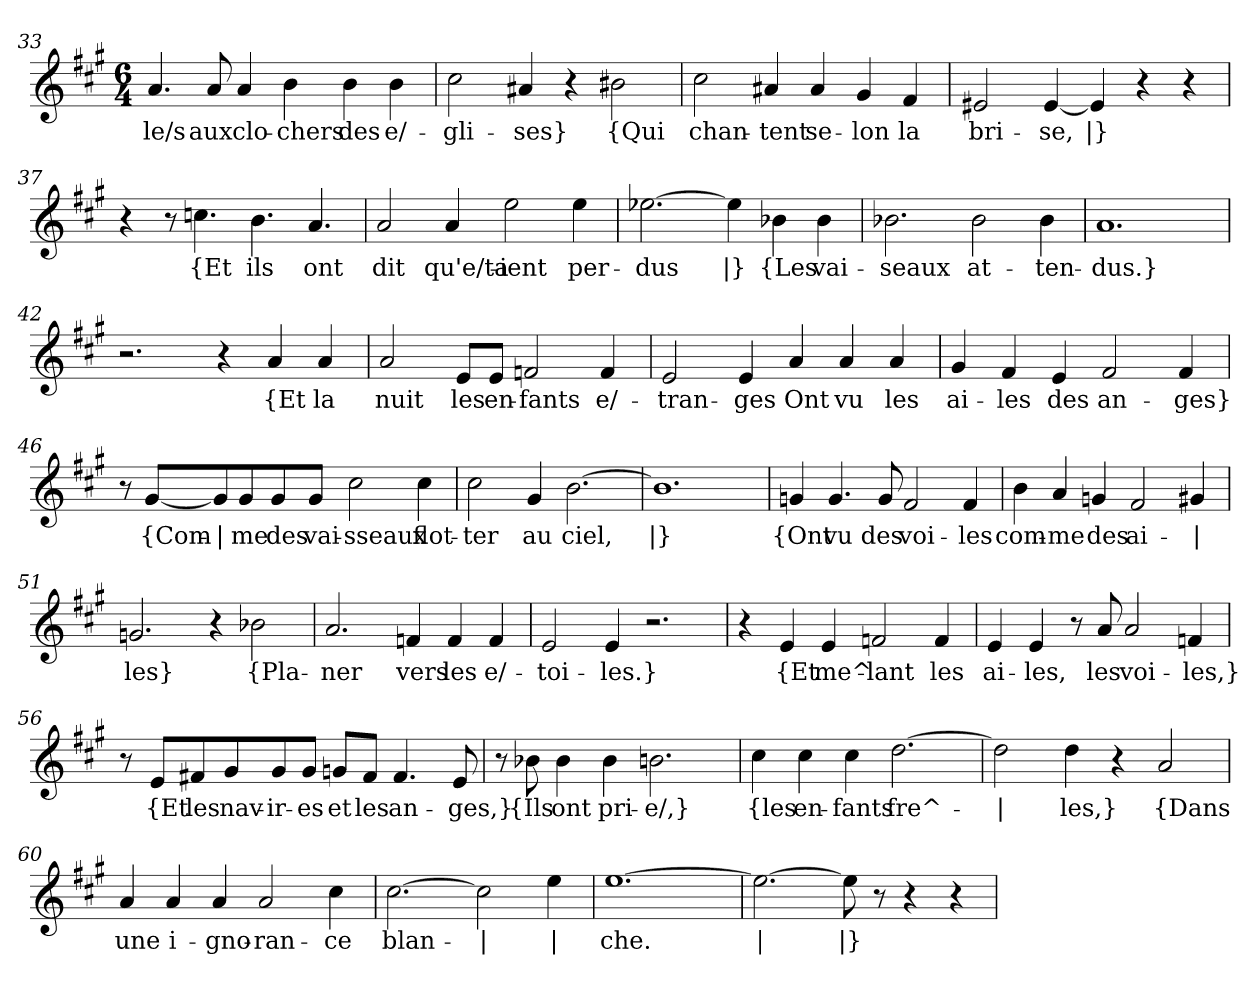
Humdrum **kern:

**kern	**text
*part1	*part1
*staff1	*staff1
*clefG2	*
*k[f#c#g#]	*
*M6/4	*
=33	=33
!	!LO:LY:b
4.a/	-le/s
!	!LO:LY:b
8a/	aux
!	!LO:LY:b
4a/	clo-
!	!LO:LY:b
4b\	-chers
!	!LO:LY:b
4b\	des
!	!LO:LY:b
4b\	e/-
=34	=34
!	!LO:LY:b
2cc#\	-gli-
!	!LO:LY:b
4a#X/	-ses}
4r	.
!	!LO:LY:b
2b#X\	{Qui
=35	=35
!	!LO:LY:b
2cc#\	chan-
!	!LO:LY:b
4a#X/	-tent
!	!LO:LY:b
4a#/	se-
!	!LO:LY:b
4g#/	-lon
!	!LO:LY:b
4f#/	la
!!LO:LB:g=z
=36	=36
!	!LO:LY:b
2e#X/	bri-
!	!LO:LY:b
[4e#/	-se,
!	!LO:LY:b
4e#/]	|}
4r	.
4r	.
=37	=37
4r	.
8r	.
!	!LO:LY:b
4.ccn\	{Et
!	!LO:LY:b
4.b\	ils
!	!LO:LY:b
4.a/	ont
=38	=38
!	!LO:LY:b
2a/	dit
!	!LO:LY:b
4a/	qu'e/ta-
!	!LO:LY:b
2ee\	-ient
!	!LO:LY:b
4ee\	per-
=39	=39
!	!LO:LY:b
[2.ee-X\	-dus
!	!LO:LY:b
4ee-\]	|}
!	!LO:LY:b
4b-X\	{Les
!	!LO:LY:b
4b-\	vai-
=40	=40
!	!LO:LY:b
2.b-X\	-seaux
!	!LO:LY:b
2b-\	at-
!	!LO:LY:b
4b-\	-ten-
!!LO:LB:g=z
=41	=41
!	!LO:LY:b
1.a	-dus.}
=42	=42
2.r	.
4r	.
!	!LO:LY:b
4a/	{Et
!	!LO:LY:b
4a/	la
=43	=43
!	!LO:LY:b
2a/	nuit
!	!LO:LY:b
8e/L	les
!	!LO:LY:b
8e/J	en-
!	!LO:LY:b
2fn/	-fants
!	!LO:LY:b
4f/	e/-
=44	=44
!	!LO:LY:b
2e/	-tran-
!	!LO:LY:b
4e/	-ges
!	!LO:LY:b
4a/	Ont
!	!LO:LY:b
4a/	vu
!	!LO:LY:b
4a/	les
=45	=45
!	!LO:LY:b
4g#/	ai-
!	!LO:LY:b
4f#/	-les
!	!LO:LY:b
4e/	des
!	!LO:LY:b
2f#/	an-
!	!LO:LY:b
4f#/	-ges}
!!LO:LB:g=z
=46	=46
8r	.
!	!LO:LY:b
[8g#/L	{Com-
!	!LO:LY:b
8g#/]	|
!	!LO:LY:b
8g#/	-me
!	!LO:LY:b
8g#/	des
!	!LO:LY:b
8g#/J	vai-
!	!LO:LY:b
2cc#\	-sseaux
!	!LO:LY:b
4cc#\	flot-
=47	=47
!	!LO:LY:b
2cc#\	-ter
!	!LO:LY:b
4g#/	au
!	!LO:LY:b
[2.b\	ciel,
=48	=48
!	!LO:LY:b
1.b]	|}
=49	=49
!	!LO:LY:b
4gn/	{Ont
!	!LO:LY:b
4.g/	vu
!	!LO:LY:b
8g/	des
!	!LO:LY:b
2f#/	voi-
!	!LO:LY:b
4f#/	-les
!!LO:PB:g=z
=50	=50
!	!LO:LY:b
4b\	com-
!	!LO:LY:b
4a/	-me
!	!LO:LY:b
4gn/	des
!	!LO:LY:b
2f#/	ai-
!	!LO:LY:b
4g#X/	|
=51	=51
!	!LO:LY:b
2.gn/	-les}
4r	.
!	!LO:LY:b
2b-X\	{Pla-
=52	=52
!	!LO:LY:b
2.a/	-ner
!	!LO:LY:b
4fn/	vers
!	!LO:LY:b
4f/	les
!	!LO:LY:b
4f/	e/-
=53	=53
!	!LO:LY:b
2e/	-toi-
!	!LO:LY:b
4e/	-les.}
2.r	.
=54	=54
4r	.
!	!LO:LY:b
4e/	{Et
!	!LO:LY:b
4e/	me^-
!	!LO:LY:b
2fn/	-lant
!	!LO:LY:b
4f/	les
!!LO:LB:g=z
=55	=55
!	!LO:LY:b
4e/	ai-
!	!LO:LY:b
4e/	-les,
8r	.
!	!LO:LY:b
8a/	les
!	!LO:LY:b
2a/	voi-
!	!LO:LY:b
4fn/	-les,}
=56	=56
8r	.
!	!LO:LY:b
8e/L	{Et
!	!LO:LY:b
8f#X/	les
!	!LO:LY:b
8g#/	nav-
!	!LO:LY:b
8g#/	-ir-
!	!LO:LY:b
8g#/J	-es
!	!LO:LY:b
8gn/L	et
!	!LO:LY:b
8f#/J	les
!	!LO:LY:b
4.f#/	an-
!	!LO:LY:b
8e/	-ges,}
=57	=57
8r	.
!	!LO:LY:b
8b-X\	{Ils
!	!LO:LY:b
4b-\	ont
!	!LO:LY:b
4b-\	pri-
!	!LO:LY:b
2.bn\	-e/,}
!!LO:LB:g=z
=58	=58
!	!LO:LY:b
4cc#\	{les
!	!LO:LY:b
4cc#\	en-
!	!LO:LY:b
4cc#\	-fants
!	!LO:LY:b
[2.dd\	fre^-
=59	=59
!	!LO:LY:b
2dd\]	|
!	!LO:LY:b
4dd\	-les,}
4r	.
!	!LO:LY:b
2a/	{Dans
=60	=60
!	!LO:LY:b
4a/	une
!	!LO:LY:b
4a/	i-
!	!LO:LY:b
4a/	-gno-
!	!LO:LY:b
2a/	-ran-
!	!LO:LY:b
4cc#\	-ce
=61	=61
!	!LO:LY:b
[2.cc#\	blan-
!	!LO:LY:b
2cc#\]	|
!	!LO:LY:b
4ee\	|
=62	=62
!	!LO:LY:b
[1.ee	-che.
=63	=63
!	!LO:LY:b
2.ee\_	|
!	!LO:LY:b
8ee\]	|}
8r	.
4r	.
4r	.
=	=
*-	*-
